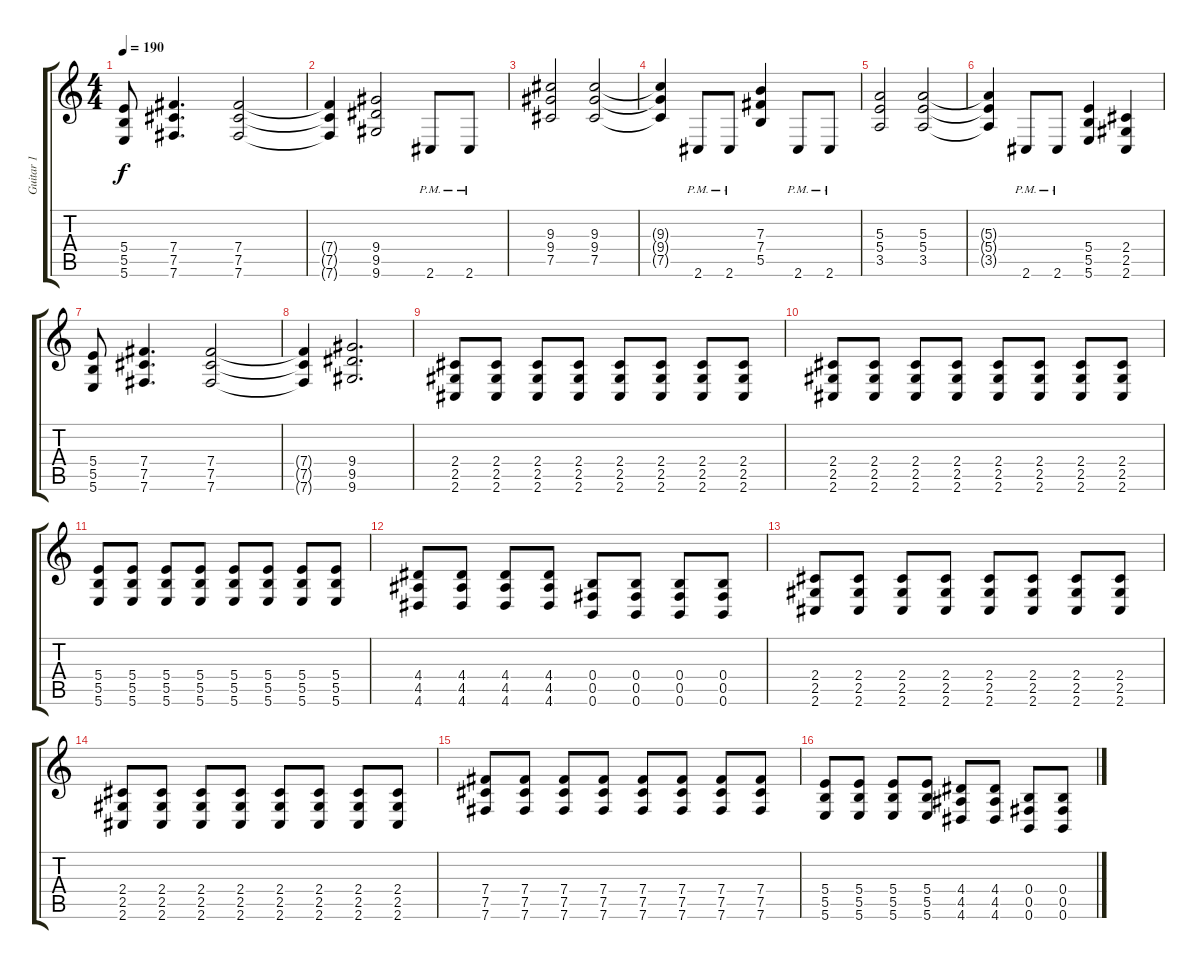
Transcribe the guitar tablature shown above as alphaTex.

\track ("Guitar 1" "Guitar 1") {instrument distortionguitar}
\staff {score tabs}
\tuning (Db4 Ab3 E3 B2 Gb2 B1) {hide}
\ts (4 4)
\tempo 190
\clef g2
\ks c
(5.4 5.5 5.6).8{dy f} (7.4 7.5 7.6).4{d} (7.4 7.5 7.6).2 |
(7.4{t} 7.5{t} 7.6{t}).4 (9.4 9.5 9.6).2 2.6{pm}.8 2.6{pm}.8 |
(9.3 9.4 7.5).2 (9.3 9.4 7.5).2 |
(9.3{t} 9.4{t} 7.5{t}).4 2.6{pm}.8 2.6{pm}.8 (7.3 7.4 5.5).4 2.6{pm}.8 2.6{pm}.8 |
(5.3 5.4 3.5).2 (5.3 5.4 3.5).2 |
(5.3{t} 5.4{t} 3.5{t}).4 2.6{pm}.8 2.6{pm}.8 (5.4 5.5 5.6).4 (2.4 2.5 2.6).4 |
(5.4 5.5 5.6).8 (7.4 7.5 7.6).4{d} (7.4 7.5 7.6).2 |
(7.4{t} 7.5{t} 7.6{t}).4 (9.4 9.5 9.6).2{d} |
(2.4 2.5 2.6).8 (2.4 2.5 2.6).8 (2.4 2.5 2.6).8 (2.4 2.5 2.6).8 (2.4 2.5 2.6).8 (2.4 2.5 2.6).8 (2.4 2.5 2.6).8 (2.4 2.5 2.6).8 |
(2.4 2.5 2.6).8 (2.4 2.5 2.6).8 (2.4 2.5 2.6).8 (2.4 2.5 2.6).8 (2.4 2.5 2.6).8 (2.4 2.5 2.6).8 (2.4 2.5 2.6).8 (2.4 2.5 2.6).8 |
(5.4 5.5 5.6).8 (5.4 5.5 5.6).8 (5.4 5.5 5.6).8 (5.4 5.5 5.6).8 (5.4 5.5 5.6).8 (5.4 5.5 5.6).8 (5.4 5.5 5.6).8 (5.4 5.5 5.6).8 |
(4.4 4.5 4.6).8 (4.4 4.5 4.6).8 (4.4 4.5 4.6).8 (4.4 4.5 4.6).8 (0.4 0.5 0.6).8 (0.4 0.5 0.6).8 (0.4 0.5 0.6).8 (0.4 0.5 0.6).8 |
(2.4 2.5 2.6).8 (2.4 2.5 2.6).8 (2.4 2.5 2.6).8 (2.4 2.5 2.6).8 (2.4 2.5 2.6).8 (2.4 2.5 2.6).8 (2.4 2.5 2.6).8 (2.4 2.5 2.6).8 |
(2.4 2.5 2.6).8 (2.4 2.5 2.6).8 (2.4 2.5 2.6).8 (2.4 2.5 2.6).8 (2.4 2.5 2.6).8 (2.4 2.5 2.6).8 (2.4 2.5 2.6).8 (2.4 2.5 2.6).8 |
(7.4 7.5 7.6).8 (7.4 7.5 7.6).8 (7.4 7.5 7.6).8 (7.4 7.5 7.6).8 (7.4 7.5 7.6).8 (7.4 7.5 7.6).8 (7.4 7.5 7.6).8 (7.4 7.5 7.6).8 |
(5.4 5.5 5.6).8 (5.4 5.5 5.6).8 (5.4 5.5 5.6).8 (5.4 5.5 5.6).8 (4.4 4.5 4.6).8 (4.4 4.5 4.6).8 (0.4 0.5 0.6).8 (0.4 0.5 0.6).8
